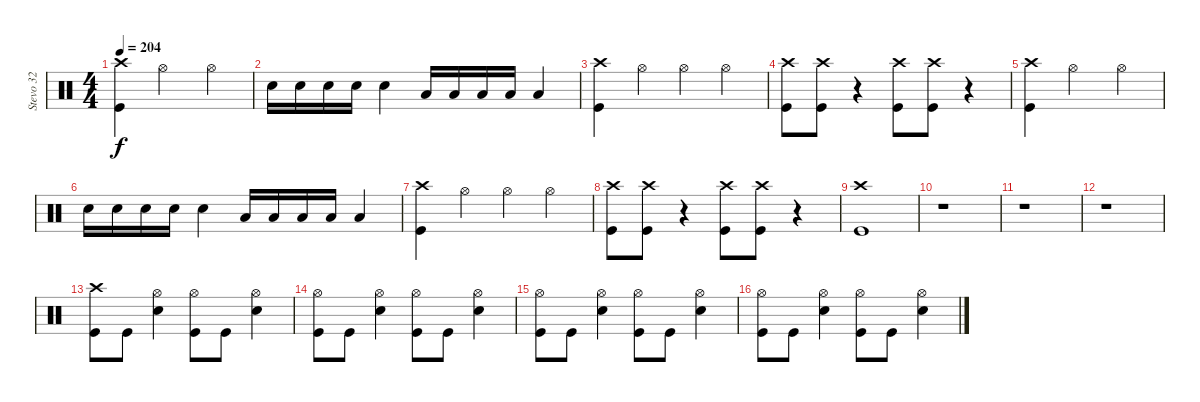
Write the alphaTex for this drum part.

\track ("Stevo 32" "Stevo 32") {instrument percussion}
\staff {score}
\articulation defaults
\ts (4 4)
\tempo 204
\clef neutral
\ks c
("Crash high (hit)" "Kick (hit)").4{dy f} "Hi-Hat (open)".2 "Hi-Hat (open)".4 |
"Electric Snare (hit)".16 "Electric Snare (hit)".16 "Electric Snare (hit)".16 "Electric Snare (hit)".16 "Electric Snare (hit)".4 "Low Floor Tom (hit)".16 "Low Floor Tom (hit)".16 "Low Floor Tom (hit)".16 "Low Floor Tom (hit)".16 "Low Floor Tom (hit)".4 |
("Crash high (hit)" "Kick (hit)").4 "Hi-Hat (open)".4 "Hi-Hat (open)".4 "Hi-Hat (open)".4 |
("Crash high (hit)" "Kick (hit)").8 ("Crash high (hit)" "Kick (hit)").8 r.4 ("Crash high (hit)" "Kick (hit)").8 ("Crash high (hit)" "Kick (hit)").8 r.4 |
("Crash high (hit)" "Kick (hit)").4 "Hi-Hat (open)".2 "Hi-Hat (open)".4 |
"Electric Snare (hit)".16 "Electric Snare (hit)".16 "Electric Snare (hit)".16 "Electric Snare (hit)".16 "Electric Snare (hit)".4 "Low Floor Tom (hit)".16 "Low Floor Tom (hit)".16 "Low Floor Tom (hit)".16 "Low Floor Tom (hit)".16 "Low Floor Tom (hit)".4 |
("Crash high (hit)" "Kick (hit)").4 "Hi-Hat (open)".4 "Hi-Hat (open)".4 "Hi-Hat (open)".4 |
("Crash high (hit)" "Kick (hit)").8 ("Crash high (hit)" "Kick (hit)").8 r.4 ("Crash high (hit)" "Kick (hit)").8 ("Crash high (hit)" "Kick (hit)").8 r.4 |
("Crash high (hit)" "Kick (hit)").1 |
r.1 |
r.1 |
r.1 |
("Crash high (hit)" "Kick (hit)").8 "Kick (hit)".8 ("Hi-Hat (open)" "Electric Snare (hit)").4 ("Hi-Hat (open)" "Kick (hit)").8 "Kick (hit)".8 ("Hi-Hat (open)" "Electric Snare (hit)").4 |
("Hi-Hat (open)" "Kick (hit)").8 "Kick (hit)".8 ("Hi-Hat (open)" "Electric Snare (hit)").4 ("Hi-Hat (open)" "Kick (hit)").8 "Kick (hit)".8 ("Hi-Hat (open)" "Electric Snare (hit)").4 |
("Hi-Hat (open)" "Kick (hit)").8 "Kick (hit)".8 ("Hi-Hat (open)" "Electric Snare (hit)").4 ("Hi-Hat (open)" "Kick (hit)").8 "Kick (hit)".8 ("Hi-Hat (open)" "Electric Snare (hit)").4 |
("Hi-Hat (open)" "Kick (hit)").8 "Kick (hit)".8 ("Hi-Hat (open)" "Electric Snare (hit)").4 ("Hi-Hat (open)" "Kick (hit)").8 "Kick (hit)".8 ("Hi-Hat (open)" "Electric Snare (hit)").4
